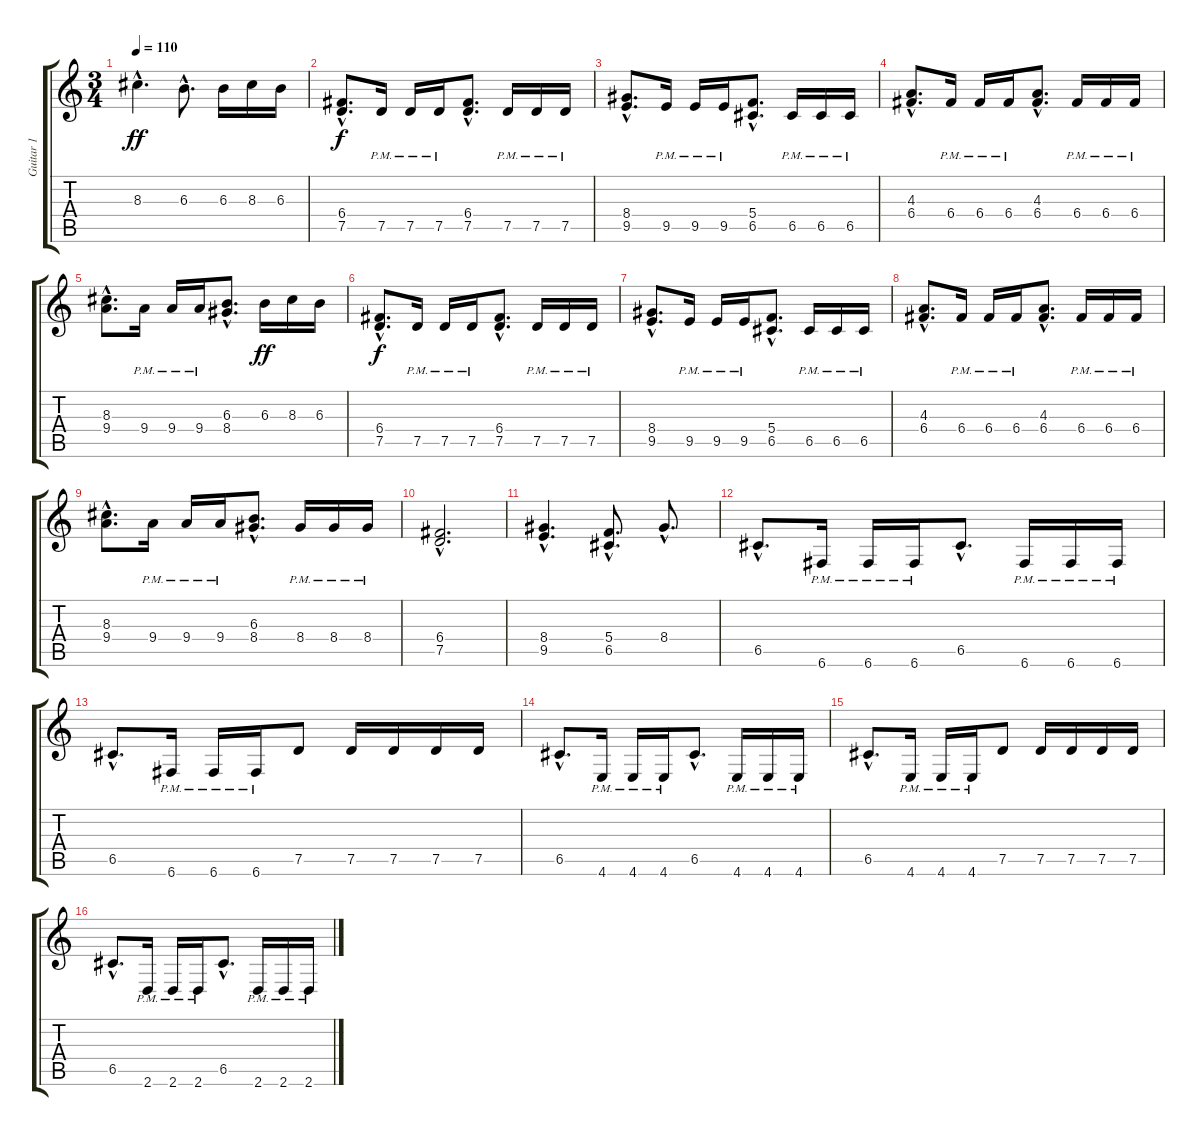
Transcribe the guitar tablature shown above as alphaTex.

\track ("Guitar 1" "Guitar 1") {instrument distortionguitar}
\staff {score tabs}
\tuning (D4 A3 F3 C3 G2 C2) {hide}
\ts (3 4)
\tempo 110
\clef g2
\ks c
8.3{hac}.4{d dy ff} 6.3{hac}.8{d} 6.3.16 8.3.16 6.3.16 |
(6.4{hac} 7.5{hac}).8{d dy f} 7.5{pm}.16 7.5{pm}.16 7.5{pm}.16 (6.4{hac} 7.5{hac}).8{d} 7.5{pm}.16 7.5{pm}.16 7.5{pm}.16 |
(8.4{hac} 9.5{hac}).8{d} 9.5{pm}.16 9.5{pm}.16 9.5{pm}.16 (5.4{hac} 6.5{hac}).8{d} 6.5{pm}.16 6.5{pm}.16 6.5{pm}.16 |
(4.3{hac} 6.4{hac}).8{d} 6.4{pm}.16 6.4{pm}.16 6.4{pm}.16 (4.3{hac} 6.4{hac}).8{d} 6.4{pm}.16 6.4{pm}.16 6.4{pm}.16 |
(8.3{hac} 9.4{hac}).8{d} 9.4{pm}.16 9.4{pm}.16 9.4{pm}.16 (6.3{hac} 8.4{hac}).8{d} 6.3.16{dy ff} 8.3.16 6.3.16 |
(6.4{hac} 7.5{hac}).8{d dy f} 7.5{pm}.16 7.5{pm}.16 7.5{pm}.16 (6.4{hac} 7.5{hac}).8{d} 7.5{pm}.16 7.5{pm}.16 7.5{pm}.16 |
(8.4{hac} 9.5{hac}).8{d} 9.5{pm}.16 9.5{pm}.16 9.5{pm}.16 (5.4{hac} 6.5{hac}).8{d} 6.5{pm}.16 6.5{pm}.16 6.5{pm}.16 |
(4.3{hac} 6.4{hac}).8{d} 6.4{pm}.16 6.4{pm}.16 6.4{pm}.16 (4.3{hac} 6.4{hac}).8{d} 6.4{pm}.16 6.4{pm}.16 6.4{pm}.16 |
(8.3{hac} 9.4{hac}).8{d} 9.4{pm}.16 9.4{pm}.16 9.4{pm}.16 (6.3{hac} 8.4{hac}).8{d} 8.4{pm}.16 8.4{pm}.16 8.4{pm}.16 |
(6.4{hac} 7.5{hac}).2{d} |
(8.4{hac} 9.5{hac}).4{d} (5.4{hac} 6.5{hac}).8{d} 8.4{hac}.8{d} |
6.5{hac}.8{d} 6.6{pm}.16 6.6{pm}.16 6.6{pm}.16 6.5{hac}.8{d} 6.6{pm}.16 6.6{pm}.16 6.6{pm}.16 |
6.5{hac}.8{d} 6.6{pm}.16 6.6{pm}.16 6.6{pm}.16 7.5.8 7.5.16 7.5.16 7.5.16 7.5.16 |
6.5{hac}.8{d} 4.6{pm}.16 4.6{pm}.16 4.6{pm}.16 6.5{hac}.8{d} 4.6{pm}.16 4.6{pm}.16 4.6{pm}.16 |
6.5{hac}.8{d} 4.6{pm}.16 4.6{pm}.16 4.6{pm}.16 7.5.8 7.5.16 7.5.16 7.5.16 7.5.16 |
6.5{hac}.8{d} 2.6{pm}.16 2.6{pm}.16 2.6{pm}.16 6.5{hac}.8{d} 2.6{pm}.16 2.6{pm}.16 2.6{pm}.16
